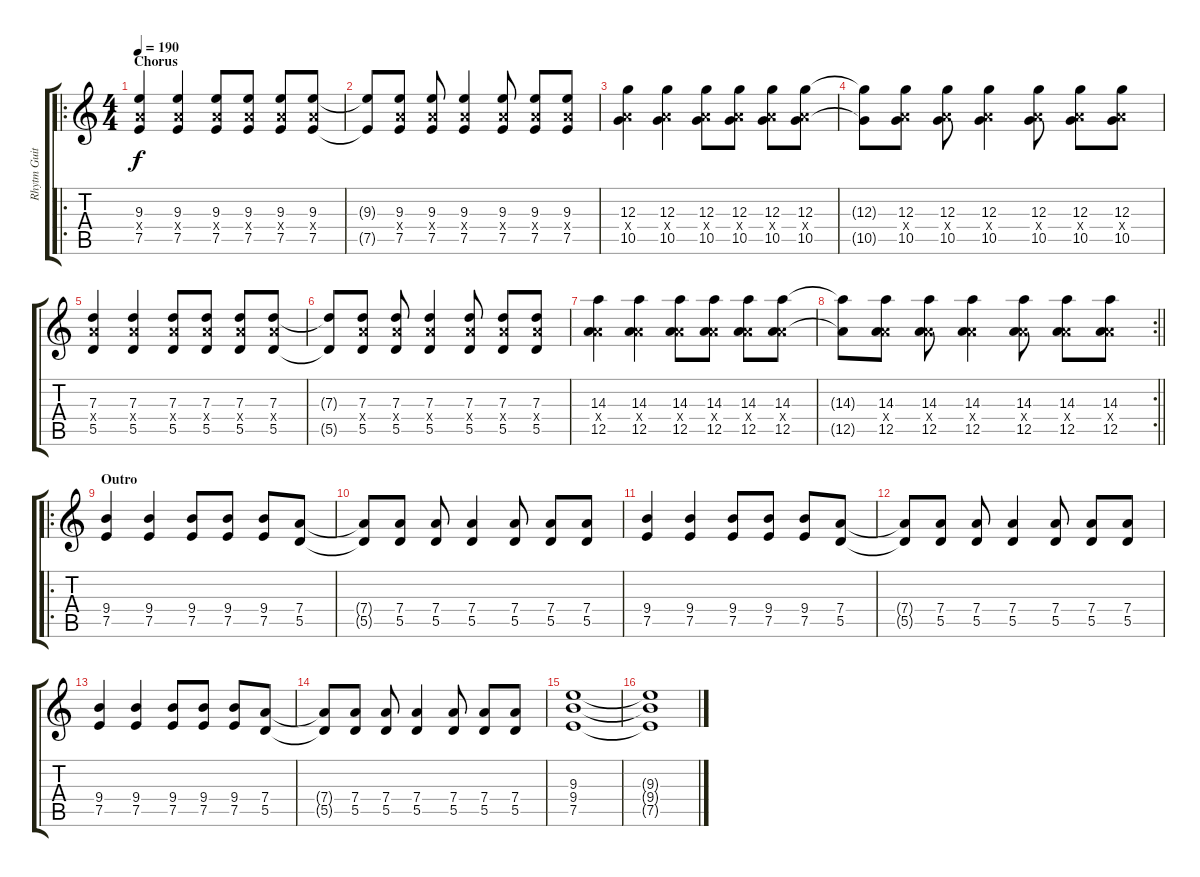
\track ("Rhytm Guitar" "Rhytm Guit") {instrument electricguitarjazz}
\staff {score tabs}
\tuning (E4 B3 G3 D3 A2 E2) {hide}
\ro
\ts (4 4)
\section ("" "Chorus")
\tempo 190
\clef g2
\ks c
(9.3 7.4{x} 7.5).4{dy f instrument distortionguitar} (9.3 7.4{x} 7.5).4 (9.3 7.4{x} 7.5).8 (9.3 7.4{x} 7.5).8 (9.3 7.4{x} 7.5).8 (9.3 7.4{x} 7.5).8 |
(9.3{t} 7.5{t}).8 (9.3 7.4{x} 7.5).8 (9.3 7.4{x} 7.5).8 (9.3 7.4{x} 7.5).4 (9.3 7.4{x} 7.5).8 (9.3 7.4{x} 7.5).8 (9.3 7.4{x} 7.5).8 |
(12.3 7.4{x} 10.5).4 (12.3 7.4{x} 10.5).4 (12.3 7.4{x} 10.5).8 (12.3 7.4{x} 10.5).8 (12.3 7.4{x} 10.5).8 (12.3 7.4{x} 10.5).8 |
(12.3{t} 10.5{t}).8 (12.3 7.4{x} 10.5).8 (12.3 7.4{x} 10.5).8 (12.3 7.4{x} 10.5).4 (12.3 7.4{x} 10.5).8 (12.3 7.4{x} 10.5).8 (12.3 7.4{x} 10.5).8 |
(7.3 7.4{x} 5.5).4 (7.3 7.4{x} 5.5).4 (7.3 7.4{x} 5.5).8 (7.3 7.4{x} 5.5).8 (7.3 7.4{x} 5.5).8 (7.3 7.4{x} 5.5).8 |
(7.3{t} 5.5{t}).8 (7.3 7.4{x} 5.5).8 (7.3 7.4{x} 5.5).8 (7.3 7.4{x} 5.5).4 (7.3 7.4{x} 5.5).8 (7.3 7.4{x} 5.5).8 (7.3 7.4{x} 5.5).8 |
(14.3 7.4{x} 12.5).4 (14.3 7.4{x} 12.5).4 (14.3 7.4{x} 12.5).8 (14.3 7.4{x} 12.5).8 (14.3 7.4{x} 12.5).8 (14.3 7.4{x} 12.5).8 |
\rc 2
\barLineRight lightlight
(14.3{t} 12.5{t}).8 (14.3 7.4{x} 12.5).8 (14.3 7.4{x} 12.5).8 (14.3 7.4{x} 12.5).4 (14.3 7.4{x} 12.5).8 (14.3 7.4{x} 12.5).8 (14.3 7.4{x} 12.5).8 |
\ro
\section ("" "Outro")
(9.4 7.5).4{instrument overdrivenguitar} (9.4 7.5).4 (9.4 7.5).8 (9.4 7.5).8 (9.4 7.5).8 (7.4 5.5).8 |
(7.4{t} 5.5{t}).8 (7.4 5.5).8 (7.4 5.5).8 (7.4 5.5).4 (7.4 5.5).8 (7.4 5.5).8 (7.4 5.5).8 |
(9.4 7.5).4 (9.4 7.5).4 (9.4 7.5).8 (9.4 7.5).8 (9.4 7.5).8 (7.4 5.5).8 |
(7.4{t} 5.5{t}).8 (7.4 5.5).8 (7.4 5.5).8 (7.4 5.5).4 (7.4 5.5).8 (7.4 5.5).8 (7.4 5.5).8 |
(9.4 7.5).4 (9.4 7.5).4 (9.4 7.5).8 (9.4 7.5).8 (9.4 7.5).8 (7.4 5.5).8 |
(7.4{t} 5.5{t}).8 (7.4 5.5).8 (7.4 5.5).8 (7.4 5.5).4 (7.4 5.5).8 (7.4 5.5).8 (7.4 5.5).8 |
(9.3 9.4 7.5).1 |
(9.3{t} 9.4{t} 7.5{t}).1
